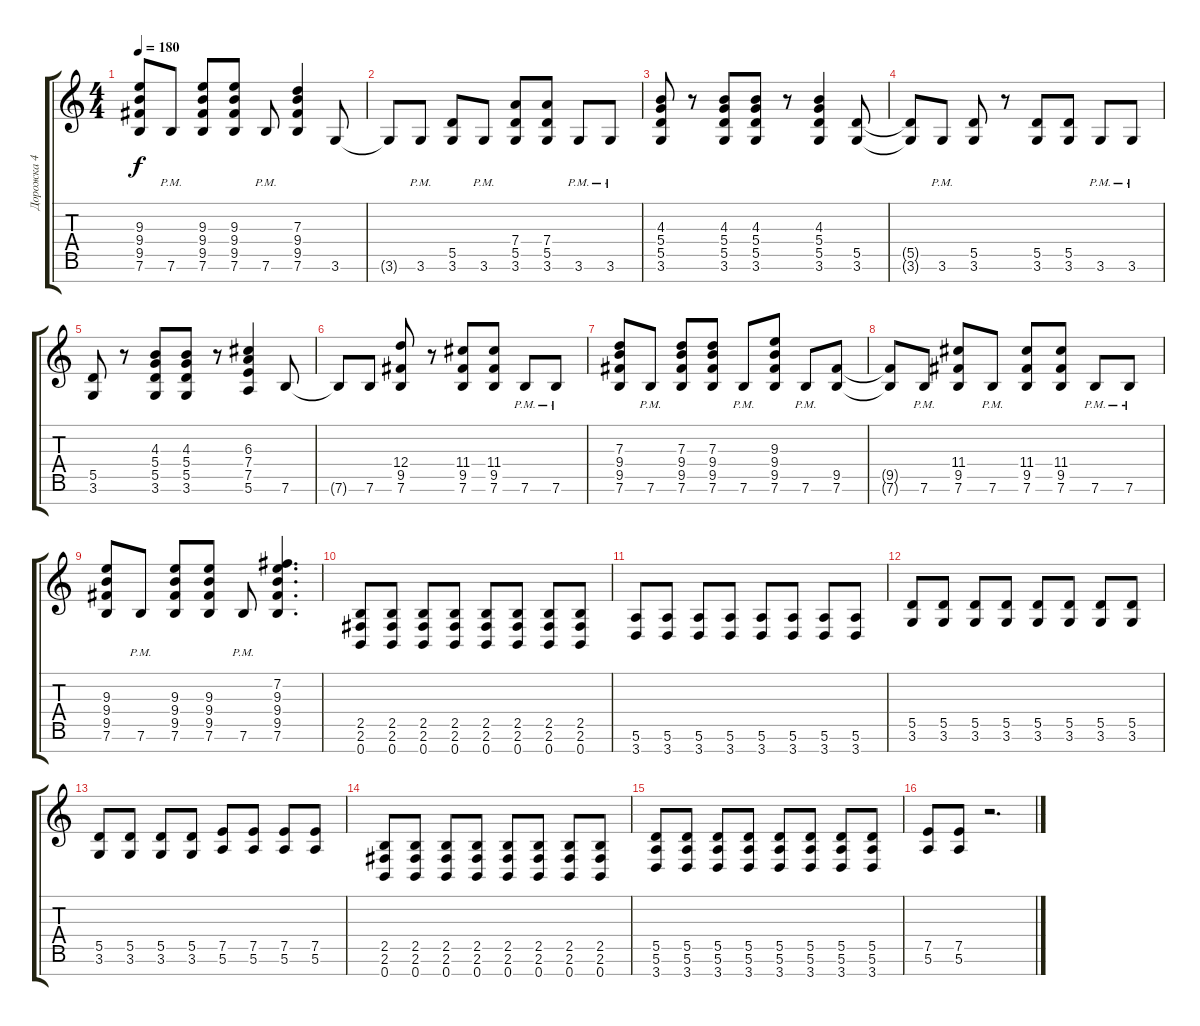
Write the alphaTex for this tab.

\track ("Дорожка 4" "Дорожка 4") {instrument distortionguitar}
\staff {score tabs}
\tuning (E4 B3 G3 D3 A2 E2 B1) {hide}
\ts (4 4)
\tempo 180
\clef g2
\ks c
(9.3 9.4 9.5 7.6).8{dy f} 7.6{pm}.8 (9.3 9.4 9.5 7.6).8 (9.3 9.4 9.5 7.6).8 7.6{pm}.8 (7.3 9.4 9.5 7.6).4 3.6.8 |
3.6{t}.8 3.6{pm}.8 (5.5 3.6).8 3.6{pm}.8 (7.4 5.5 3.6).8 (7.4 5.5 3.6).8 3.6{pm}.8 3.6{pm}.8 |
(4.3 5.4 5.5 3.6).8 r.8 (4.3 5.4 5.5 3.6).8 (4.3 5.4 5.5 3.6).8 r.8 (4.3 5.4 5.5 3.6).4 (5.5 3.6).8 |
(5.5{t} 3.6{t}).8 3.6{pm}.8 (5.5 3.6).8 r.8 (5.5 3.6).8 (5.5 3.6).8 3.6{pm}.8 3.6{pm}.8 |
(5.5 3.6).8 r.8 (4.3 5.4 5.5 3.6).8 (4.3 5.4 5.5 3.6).8 r.8 (6.3 7.4 7.5 5.6).4 7.6.8 |
7.6{t}.8 7.6.8 (12.4 9.5 7.6).8 r.8 (11.4 9.5 7.6).8 (11.4 9.5 7.6).8 7.6{pm}.8 7.6{pm}.8 |
(7.3 9.4 9.5 7.6).8 7.6{pm}.8 (7.3 9.4 9.5 7.6).8 (7.3 9.4 9.5 7.6).8 7.6{pm}.8 (9.3 9.4 9.5 7.6).8 7.6{pm}.8 (9.5 7.6).8 |
(9.5{t} 7.6{t}).8 7.6{pm}.8 (11.4 9.5 7.6).8 7.6{pm}.8 (11.4 9.5 7.6).8 (11.4 9.5 7.6).8 7.6{pm}.8 7.6{pm}.8 |
(9.3 9.4 9.5 7.6).8 7.6{pm}.8 (9.3 9.4 9.5 7.6).8 (9.3 9.4 9.5 7.6).8 7.6{pm}.8 (7.2 9.3 9.4 9.5 7.6).4{d} |
(2.5 2.6 0.7).8 (2.5 2.6 0.7).8 (2.5 2.6 0.7).8 (2.5 2.6 0.7).8 (2.5 2.6 0.7).8 (2.5 2.6 0.7).8 (2.5 2.6 0.7).8 (2.5 2.6 0.7).8 |
(5.6 3.7).8 (5.6 3.7).8 (5.6 3.7).8 (5.6 3.7).8 (5.6 3.7).8 (5.6 3.7).8 (5.6 3.7).8 (5.6 3.7).8 |
(5.5 3.6).8 (5.5 3.6).8 (5.5 3.6).8 (5.5 3.6).8 (5.5 3.6).8 (5.5 3.6).8 (5.5 3.6).8 (5.5 3.6).8 |
(5.5 3.6).8 (5.5 3.6).8 (5.5 3.6).8 (5.5 3.6).8 (7.5 5.6).8 (7.5 5.6).8 (7.5 5.6).8 (7.5 5.6).8 |
(2.5 2.6 0.7).8 (2.5 2.6 0.7).8 (2.5 2.6 0.7).8 (2.5 2.6 0.7).8 (2.5 2.6 0.7).8 (2.5 2.6 0.7).8 (2.5 2.6 0.7).8 (2.5 2.6 0.7).8 |
(5.5 5.6 3.7).8 (5.5 5.6 3.7).8 (5.5 5.6 3.7).8 (5.5 5.6 3.7).8 (5.5 5.6 3.7).8 (5.5 5.6 3.7).8 (5.5 5.6 3.7).8 (5.5 5.6 3.7).8 |
(7.5 5.6).8 (7.5 5.6).8 r.2{d}
